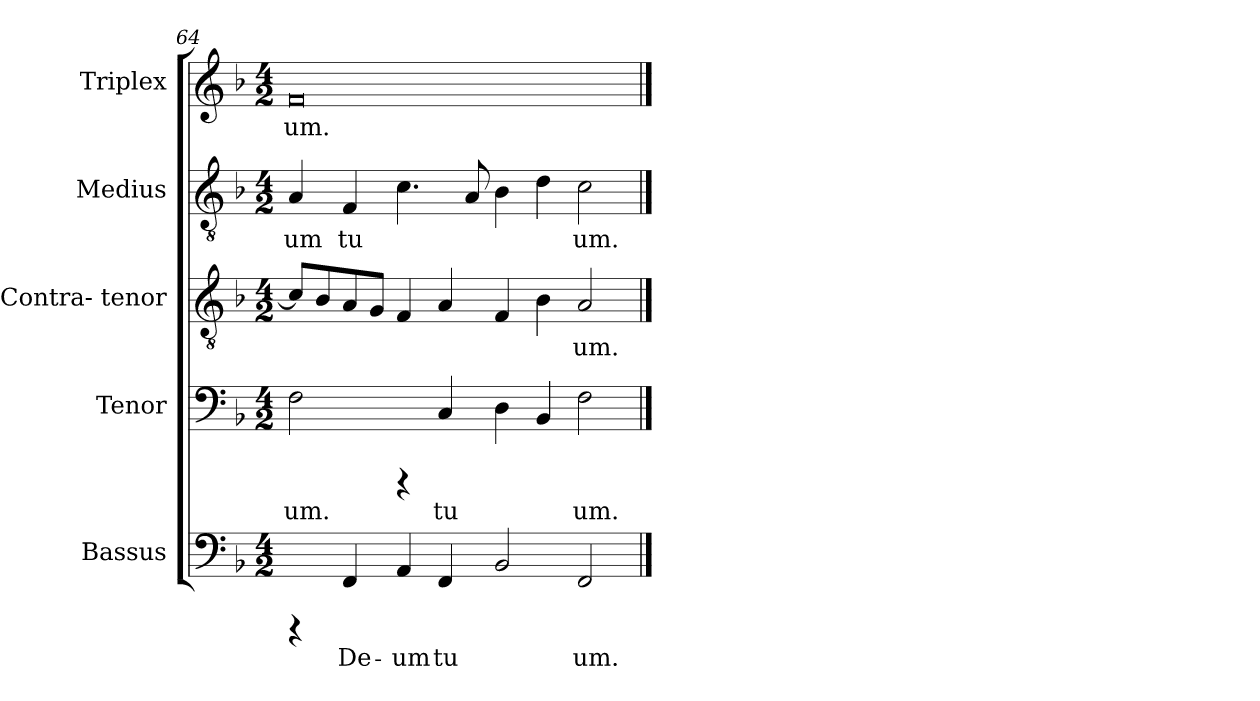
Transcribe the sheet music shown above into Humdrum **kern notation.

**kern	**text	**kern	**text	**kern	**text	**kern	**text	**kern	**text
*part5	*part5	*part4	*part4	*part3	*part3	*part2	*part2	*part1	*part1
*staff5	*staff5	*staff4	*staff4	*staff3	*staff3	*staff2	*staff2	*staff1	*staff1
*I"Bassus	*	*I"Tenor	*	*I"Contra-  tenor	*	*I"Medius	*	*I"Triplex	*
*I'B	*	*I'T	*	*I'Ct	*	*I'M	*	*I'Tr	*
*clefF4	*	*clefF4	*	*clefGv2	*	*clefGv2	*	*clefG2	*
*k[b-]	*	*k[b-]	*	*k[b-]	*	*k[b-]	*	*k[b-]	*
*F:	*	*F:	*	*F:	*	*F:	*	*F:	*
*M4/2	*	*M4/2	*	*M4/2	*	*M4/2	*	*M4/2	*
=64	=64	=64	=64	=64	=64	=64	=64	=64	=64
!	!	!	!LO:LY:b:cj	!	!LO:LY:b:cj	!	!LO:LY:b:cj	!	!LO:LY:b:cj
4rCCC	.	2F\	-um.	8c/L]	--	4A/	-um	0f	-um.
!	!	!	!	!	!LO:LY:b:cj	!	!	!	!
.	.	.	.	8B-/	--	.	.	.	.
!	!LO:LY:b:cj	!	!	!	!LO:LY:b:cj	!	!LO:LY:b:cj	!	!
4FF/	De-	.	.	8A/	--	4F/	tu-	.	.
!	!	!	!	!	!LO:LY:b:cj	!	!	!	!
.	.	.	.	8G/J	--	.	.	.	.
!	!LO:LY:b:cj	!	!	!	!LO:LY:b:cj	!	!LO:LY:b:cj	!	!
4AA/	-um	4rCCC	.	4F/	--	4.c\	--	.	.
!	!LO:LY:b:cj	!	!LO:LY:b:cj	!	!LO:LY:b:cj	!	!	!	!
4FF/	tu-	4C/	tu-	4A/	--	.	.	.	.
!	!	!	!	!	!	!	!LO:LY:b:cj	!	!
.	.	.	.	.	.	8A/	--	.	.
!	!LO:LY:b:cj	!	!LO:LY:b:cj	!	!LO:LY:b:cj	!	!LO:LY:b:cj	!	!
2BB-/	--	4D\	--	4F/	--	4B-\	--	.	.
!	!	!	!LO:LY:b:cj	!	!LO:LY:b:cj	!	!LO:LY:b:cj	!	!
.	.	4BB-/	--	4B-\	--	4d\	--	.	.
!	!LO:LY:b:cj	!	!LO:LY:b:cj	!	!LO:LY:b:cj	!	!LO:LY:b:cj	!	!
2FF/	-um.	2F\	-um.	2A/	-um.	2c\	-um.	.	.
==	==	==	==	==	==	==	==	==	==
*-	*-	*-	*-	*-	*-	*-	*-	*-	*-
